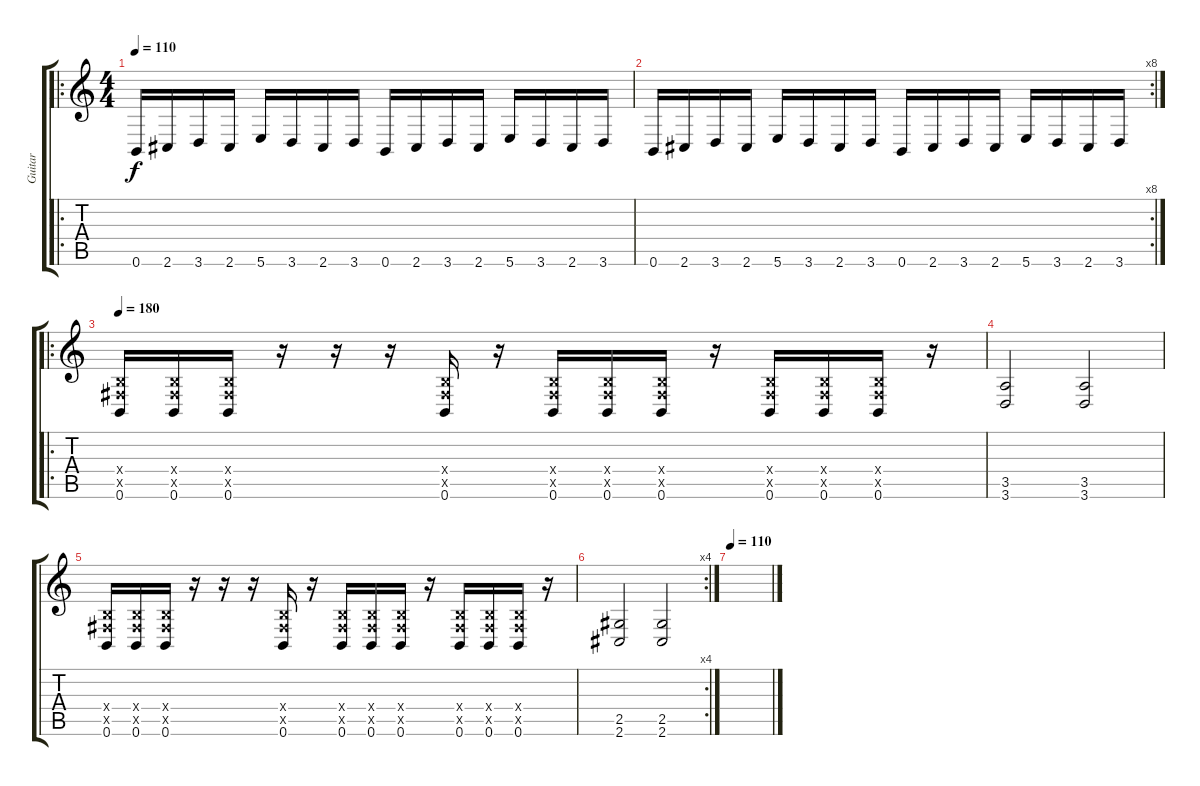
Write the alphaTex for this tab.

\track ("Guitar" "Guitar") {instrument distortionguitar}
\staff {score tabs}
\tuning (Db4 Ab3 E3 B2 Gb2 B1) {hide}
\ro
\ts (4 4)
\tempo 110
\clef g2
\ks c
0.6.16{dy f} 2.6.16 3.6.16 2.6.16 5.6.16 3.6.16 2.6.16 3.6.16 0.6.16 2.6.16 3.6.16 2.6.16 5.6.16 3.6.16 2.6.16 3.6.16 |
\rc 8
0.6.16 2.6.16 3.6.16 2.6.16 5.6.16 3.6.16 2.6.16 3.6.16 0.6.16 2.6.16 3.6.16 2.6.16 5.6.16 3.6.16 2.6.16 3.6.16 |
\ro
\tempo 180
(0.4{x} 0.5{x} 0.6).16 (0.4{x} 0.5{x} 0.6).16 (0.4{x} 0.5{x} 0.6).16 r.16 r.16 r.16 (0.4{x} 0.5{x} 0.6).16 r.16 (0.4{x} 0.5{x} 0.6).16 (0.4{x} 0.5{x} 0.6).16 (0.4{x} 0.5{x} 0.6).16 r.16 (0.4{x} 0.5{x} 0.6).16 (0.4{x} 0.5{x} 0.6).16 (0.4{x} 0.5{x} 0.6).16 r.16 |
(3.5 3.6).2 (3.5 3.6).2 |
(0.4{x} 0.5{x} 0.6).16 (0.4{x} 0.5{x} 0.6).16 (0.4{x} 0.5{x} 0.6).16 r.16 r.16 r.16 (0.4{x} 0.5{x} 0.6).16 r.16 (0.4{x} 0.5{x} 0.6).16 (0.4{x} 0.5{x} 0.6).16 (0.4{x} 0.5{x} 0.6).16 r.16 (0.4{x} 0.5{x} 0.6).16 (0.4{x} 0.5{x} 0.6).16 (0.4{x} 0.5{x} 0.6).16 r.16 |
\rc 4
(2.5 2.6).2 (2.5 2.6).2 |
\tempo 110
